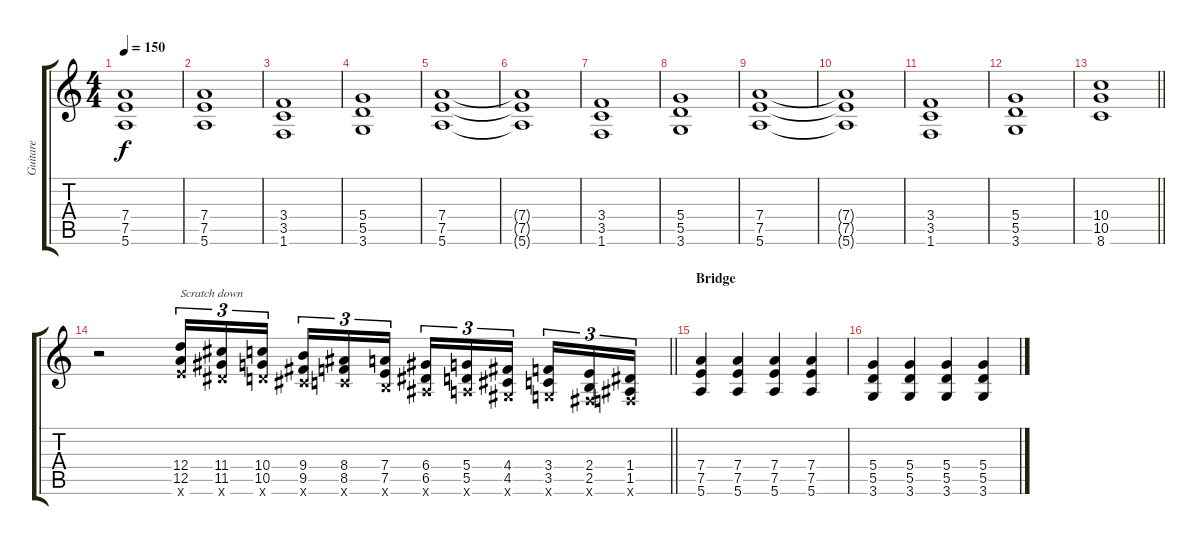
\track ("Guitare" "Guitare") {instrument overdrivenguitar}
\staff {score tabs}
\tuning (E4 B3 G3 D3 A2 E2) {hide}
\ts (4 4)
\tempo 150
\clef g2
\ks c
(7.4 7.5 5.6).1{dy f} |
(7.4 7.5 5.6).1 |
(3.4 3.5 1.6).1 |
(5.4 5.5 3.6).1 |
(7.4 7.5 5.6).1 |
(7.4{t} 7.5{t} 5.6{t}).1 |
(3.4 3.5 1.6).1 |
(5.4 5.5 3.6).1 |
(7.4 7.5 5.6).1 |
(7.4{t} 7.5{t} 5.6{t}).1 |
(3.4 3.5 1.6).1 |
(5.4 5.5 3.6).1 |
\barLineRight lightlight
(10.4 10.5 8.6).1 |
\barLineRight lightlight
r.2 (12.4 12.5 12.6{x}).16{tu (3 2) txt "Scratch down" volume 16 instrument guitarfretnoise} (11.4 11.5 11.6{x}).16{tu (3 2)} (10.4 10.5 10.6{x}).16{tu (3 2) beam splitsecondary} (9.4 9.5 9.6{x}).16{tu (3 2)} (8.4 8.5 8.6{x}).16{tu (3 2)} (7.4 7.5 7.6{x}).16{tu (3 2)} (6.4 6.5 6.6{x}).16{tu (3 2)} (5.4 5.5 5.6{x}).16{tu (3 2)} (4.4 4.5 4.6{x}).16{tu (3 2) beam splitsecondary} (3.4 3.5 3.6{x}).16{tu (3 2)} (2.4 2.5 2.6{x}).16{tu (3 2)} (1.4 1.5 1.6{x}).16{tu (3 2)} |
\section ("" "Bridge")
(7.4 7.5 5.6).4{volume 12 instrument overdrivenguitar} (7.4 7.5 5.6).4 (7.4 7.5 5.6).4 (7.4 7.5 5.6).4 |
(5.4 5.5 3.6).4 (5.4 5.5 3.6).4 (5.4 5.5 3.6).4 (5.4 5.5 3.6).4
